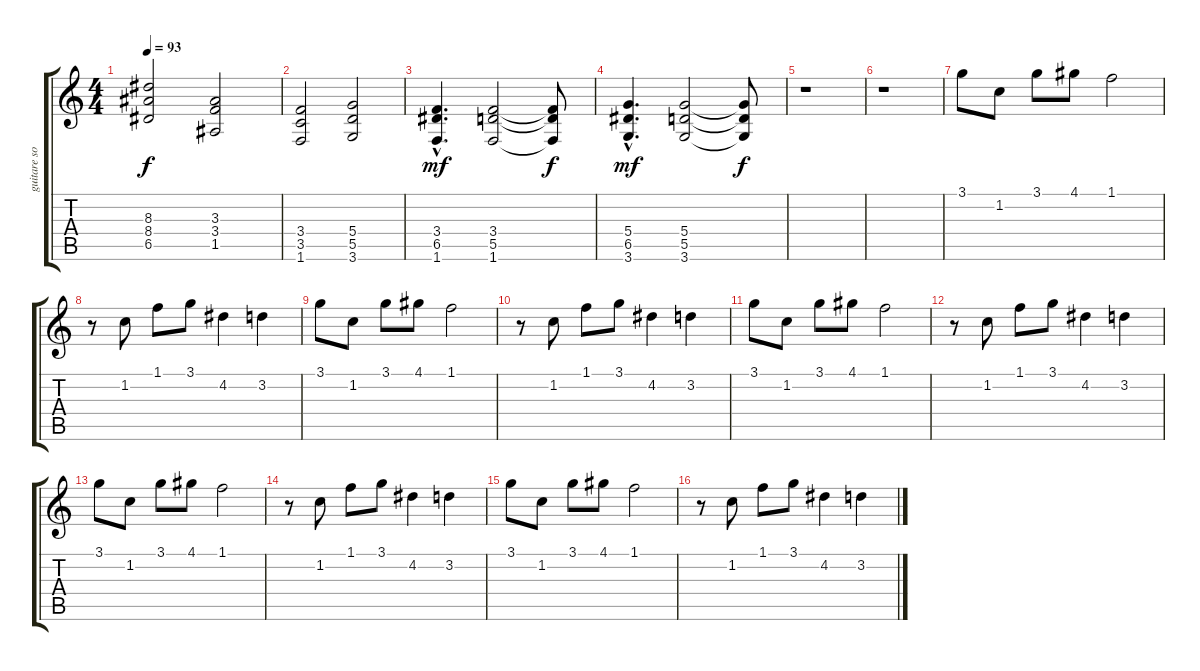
\track ("guitare solo" "guitare so") {instrument overdrivenguitar}
\staff {score tabs}
\tuning (E4 B3 G3 D3 A2 E2) {hide}
\ts (4 4)
\tempo 93
\clef g2
\ks c
(8.3 8.4 6.5).2{dy f} (3.3 3.4 1.5).2 |
(3.4 3.5 1.6).2 (5.4 5.5 3.6).2 |
(3.4{hac} 6.5{hac} 1.6{hac}).4{d dy mf} (3.4 5.5 1.6).2 (3.4{t} 5.5{t} 1.6{t}).8{dy f} |
(5.4{hac} 6.5{hac} 3.6{hac}).4{d dy mf} (5.4 5.5 3.6).2 (5.4{t} 5.5{t} 3.6{t}).8{dy f} |
r.1 |
r.1 |
3.1.8 1.2.8 3.1.8 4.1.8 1.1.2 |
r.8 1.2.8 1.1.8 3.1.8 4.2.4 3.2.4 |
3.1.8 1.2.8 3.1.8 4.1.8 1.1.2 |
r.8 1.2.8 1.1.8 3.1.8 4.2.4 3.2.4 |
3.1.8 1.2.8 3.1.8 4.1.8 1.1.2 |
r.8 1.2.8 1.1.8 3.1.8 4.2.4 3.2.4 |
3.1.8 1.2.8 3.1.8 4.1.8 1.1.2 |
r.8 1.2.8 1.1.8 3.1.8 4.2.4 3.2.4 |
3.1.8 1.2.8 3.1.8 4.1.8 1.1.2 |
r.8 1.2.8 1.1.8 3.1.8 4.2.4 3.2.4
